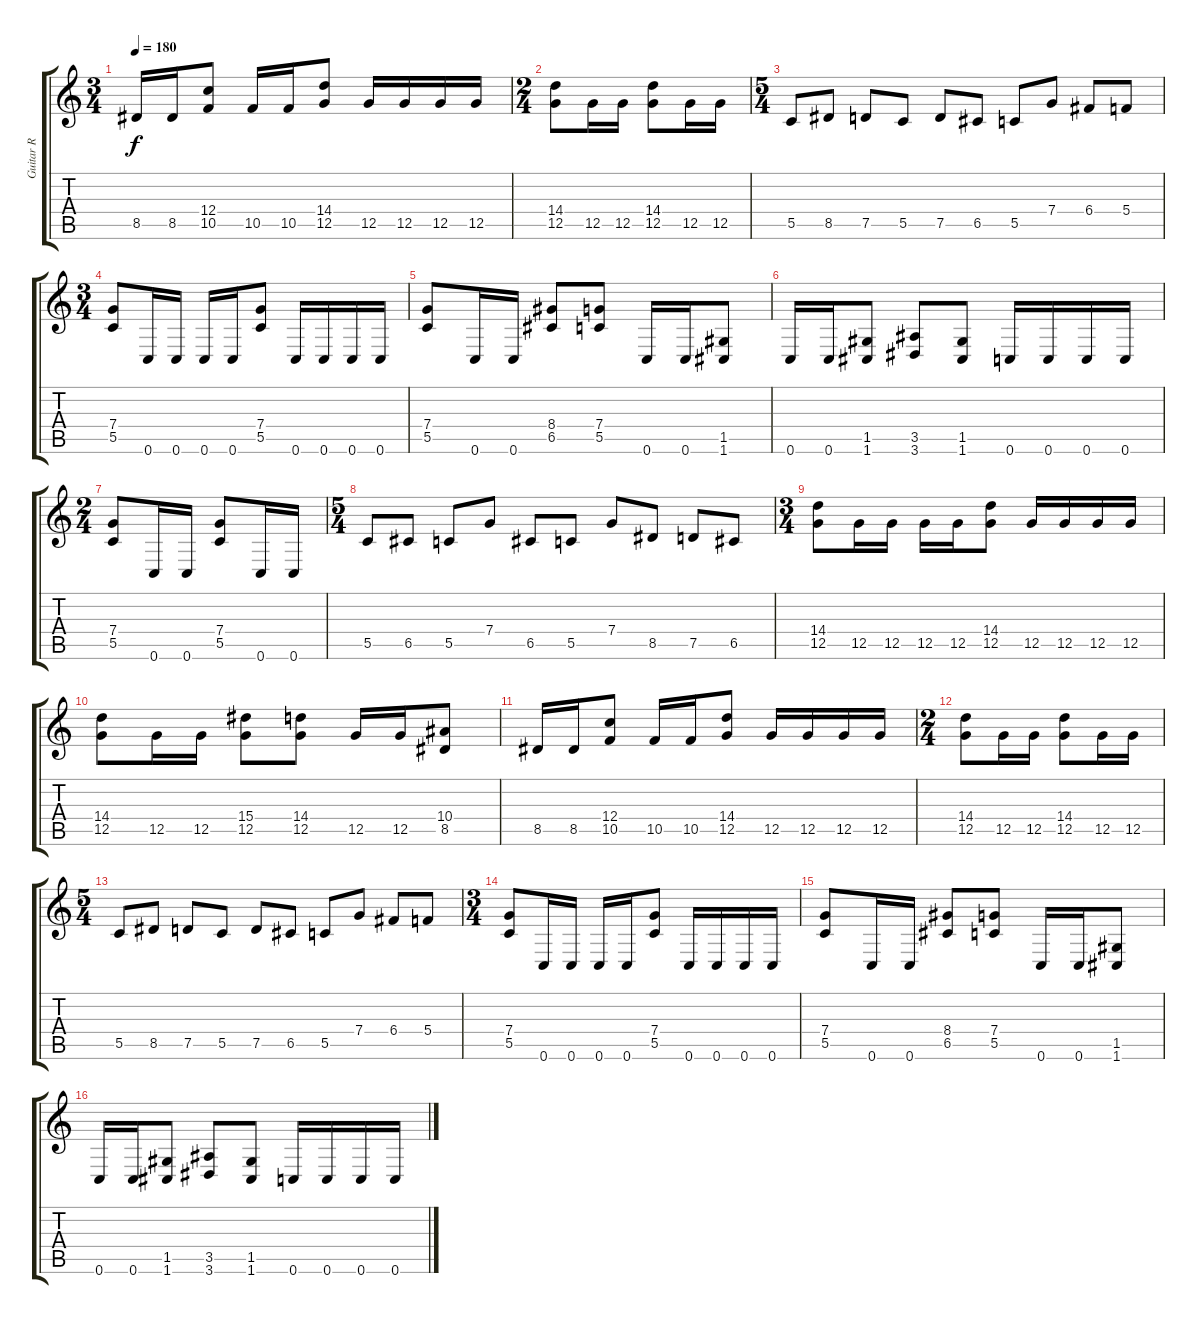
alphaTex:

\track ("Guitar R" "Guitar R") {instrument distortionguitar}
\staff {score tabs}
\tuning (D4 A3 F3 C3 G2 C2) {hide}
\ts (3 4)
\tempo 180
\clef g2
\ks c
8.5.16{dy f} 8.5.16 (12.4 10.5).8 10.5.16 10.5.16 (14.4 12.5).8 12.5.16 12.5.16 12.5.16 12.5.16 |
\ts (2 4)
(14.4 12.5).8 12.5.16 12.5.16 (14.4 12.5).8 12.5.16 12.5.16 |
\ts (5 4)
5.5.8 8.5.8 7.5.8 5.5.8 7.5.8 6.5.8 5.5.8 7.4.8 6.4.8 5.4.8 |
\ts (3 4)
(7.4 5.5).8 0.6.16 0.6.16 0.6.16 0.6.16 (7.4 5.5).8 0.6.16 0.6.16 0.6.16 0.6.16 |
(7.4 5.5).8 0.6.16 0.6.16 (8.4 6.5).8 (7.4 5.5).8 0.6.16 0.6.16 (1.5 1.6).8 |
0.6.16 0.6.16 (1.5 1.6).8 (3.5 3.6).8 (1.5 1.6).8 0.6.16 0.6.16 0.6.16 0.6.16 |
\ts (2 4)
(7.4 5.5).8 0.6.16 0.6.16 (7.4 5.5).8 0.6.16 0.6.16 |
\ts (5 4)
5.5.8 6.5.8 5.5.8 7.4.8 6.5.8 5.5.8 7.4.8 8.5.8 7.5.8 6.5.8 |
\ts (3 4)
(14.4 12.5).8 12.5.16 12.5.16 12.5.16 12.5.16 (14.4 12.5).8 12.5.16 12.5.16 12.5.16 12.5.16 |
(14.4 12.5).8 12.5.16 12.5.16 (15.4 12.5).8 (14.4 12.5).8 12.5.16 12.5.16 (10.4 8.5).8 |
8.5.16 8.5.16 (12.4 10.5).8 10.5.16 10.5.16 (14.4 12.5).8 12.5.16 12.5.16 12.5.16 12.5.16 |
\ts (2 4)
(14.4 12.5).8 12.5.16 12.5.16 (14.4 12.5).8 12.5.16 12.5.16 |
\ts (5 4)
5.5.8 8.5.8 7.5.8 5.5.8 7.5.8 6.5.8 5.5.8 7.4.8 6.4.8 5.4.8 |
\ts (3 4)
(7.4 5.5).8 0.6.16 0.6.16 0.6.16 0.6.16 (7.4 5.5).8 0.6.16 0.6.16 0.6.16 0.6.16 |
(7.4 5.5).8 0.6.16 0.6.16 (8.4 6.5).8 (7.4 5.5).8 0.6.16 0.6.16 (1.5 1.6).8 |
0.6.16 0.6.16 (1.5 1.6).8 (3.5 3.6).8 (1.5 1.6).8 0.6.16 0.6.16 0.6.16 0.6.16
